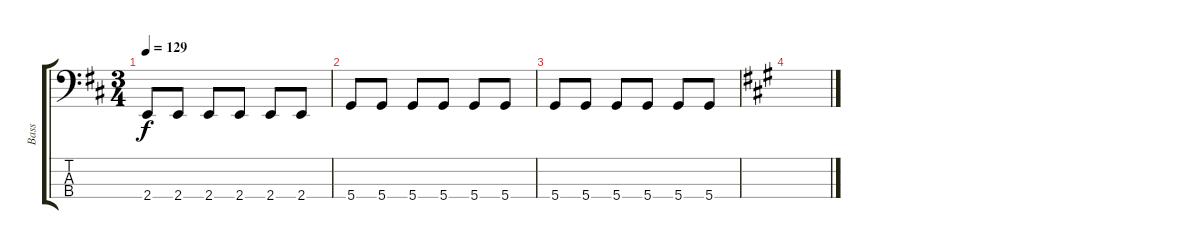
\track ("Bass" "Bass") {instrument electricbassfinger}
\staff {score tabs}
\tuning (G2 D2 A1 D1) {hide}
\ts (3 4)
\tempo 129
\clef f4
\ks bminor
2.4.8{dy f} 2.4.8 2.4.8 2.4.8 2.4.8 2.4.8 |
5.4.8 5.4.8 5.4.8 5.4.8 5.4.8 5.4.8 |
5.4.8 5.4.8 5.4.8 5.4.8 5.4.8 5.4.8 |
\ks f#minor
